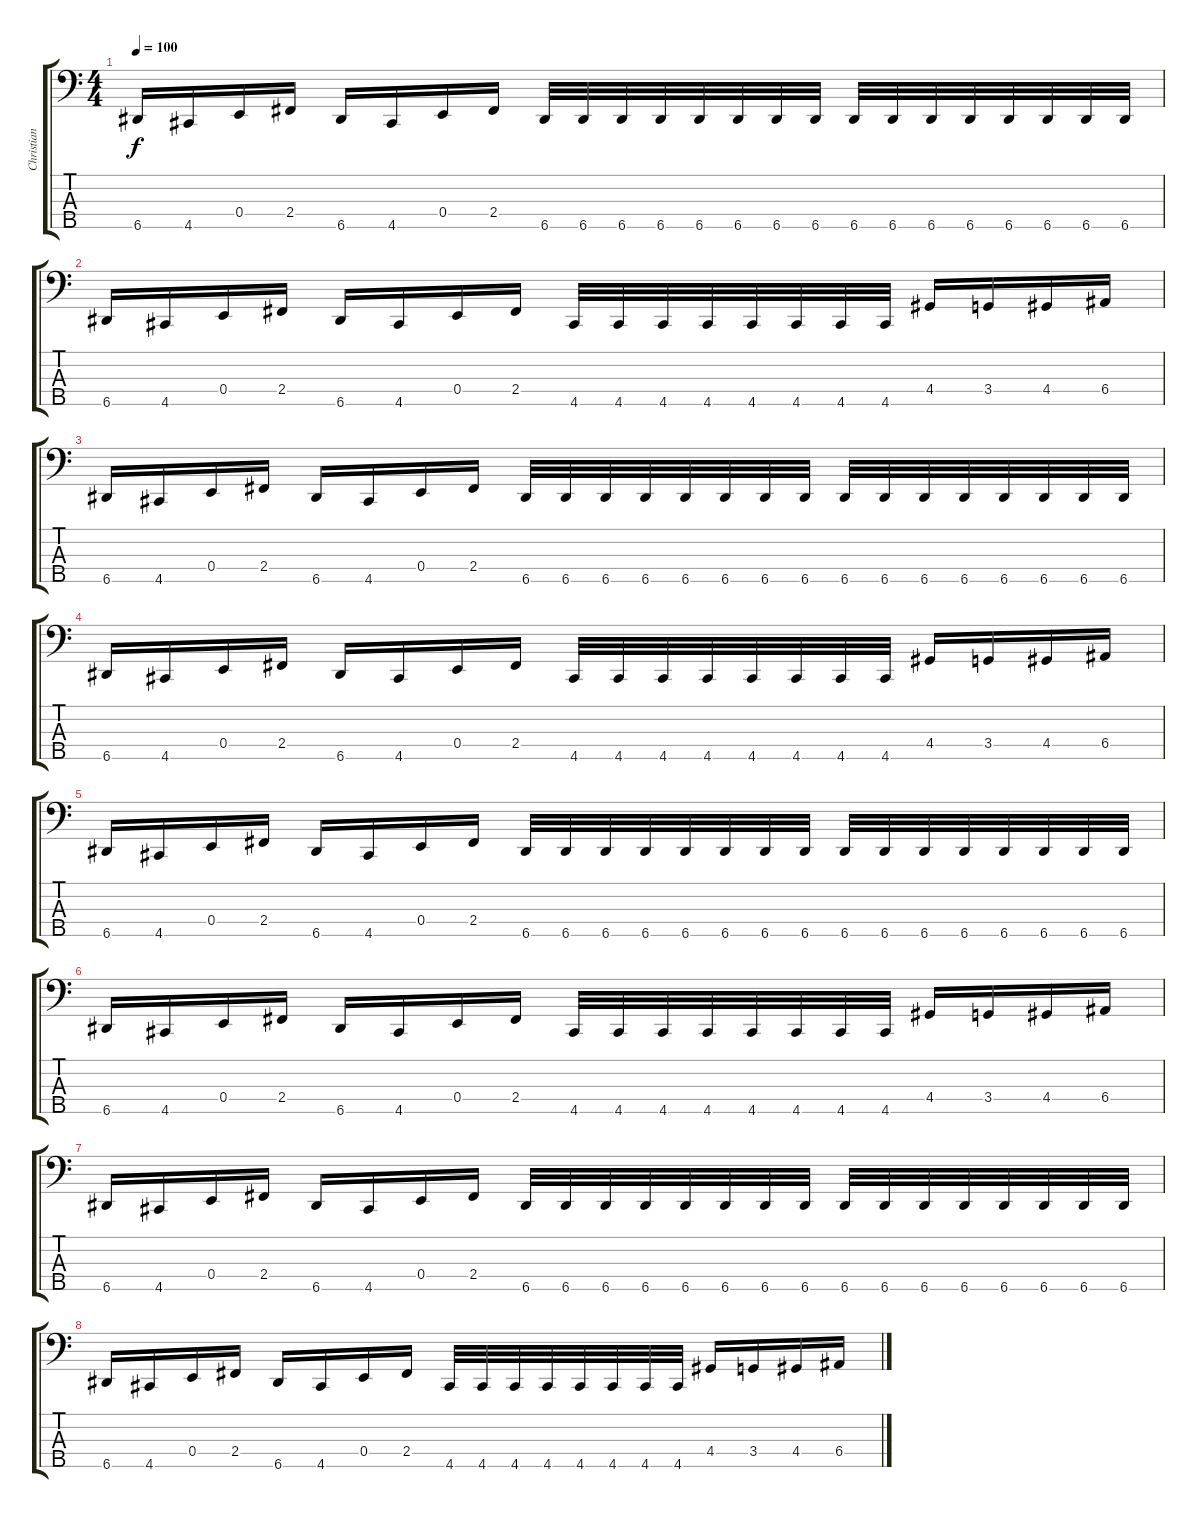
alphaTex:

\track ("Christian" "Christian") {instrument electricbasspick}
\staff {score tabs}
\tuning (G2 D2 A1 E1 A0) {hide}
\ts (4 4)
\tempo 100
\clef f4
\ks c
6.5.16{dy f} 4.5.16 0.4.16 2.4.16 6.5.16 4.5.16 0.4.16 2.4.16 6.5.32 6.5.32 6.5.32 6.5.32 6.5.32 6.5.32 6.5.32 6.5.32 6.5.32 6.5.32 6.5.32 6.5.32 6.5.32 6.5.32 6.5.32 6.5.32 |
6.5.16 4.5.16 0.4.16 2.4.16 6.5.16 4.5.16 0.4.16 2.4.16 4.5.32 4.5.32 4.5.32 4.5.32 4.5.32 4.5.32 4.5.32 4.5.32 4.4.16 3.4.16 4.4.16 6.4.16 |
6.5.16 4.5.16 0.4.16 2.4.16 6.5.16 4.5.16 0.4.16 2.4.16 6.5.32 6.5.32 6.5.32 6.5.32 6.5.32 6.5.32 6.5.32 6.5.32 6.5.32 6.5.32 6.5.32 6.5.32 6.5.32 6.5.32 6.5.32 6.5.32 |
6.5.16 4.5.16 0.4.16 2.4.16 6.5.16 4.5.16 0.4.16 2.4.16 4.5.32 4.5.32 4.5.32 4.5.32 4.5.32 4.5.32 4.5.32 4.5.32 4.4.16 3.4.16 4.4.16 6.4.16 |
6.5.16 4.5.16 0.4.16 2.4.16 6.5.16 4.5.16 0.4.16 2.4.16 6.5.32 6.5.32 6.5.32 6.5.32 6.5.32 6.5.32 6.5.32 6.5.32 6.5.32 6.5.32 6.5.32 6.5.32 6.5.32 6.5.32 6.5.32 6.5.32 |
6.5.16 4.5.16 0.4.16 2.4.16 6.5.16 4.5.16 0.4.16 2.4.16 4.5.32 4.5.32 4.5.32 4.5.32 4.5.32 4.5.32 4.5.32 4.5.32 4.4.16 3.4.16 4.4.16 6.4.16 |
6.5.16 4.5.16 0.4.16 2.4.16 6.5.16 4.5.16 0.4.16 2.4.16 6.5.32 6.5.32 6.5.32 6.5.32 6.5.32 6.5.32 6.5.32 6.5.32 6.5.32 6.5.32 6.5.32 6.5.32 6.5.32 6.5.32 6.5.32 6.5.32 |
6.5.16 4.5.16 0.4.16 2.4.16 6.5.16 4.5.16 0.4.16 2.4.16 4.5.32 4.5.32 4.5.32 4.5.32 4.5.32 4.5.32 4.5.32 4.5.32 4.4.16 3.4.16 4.4.16 6.4.16
